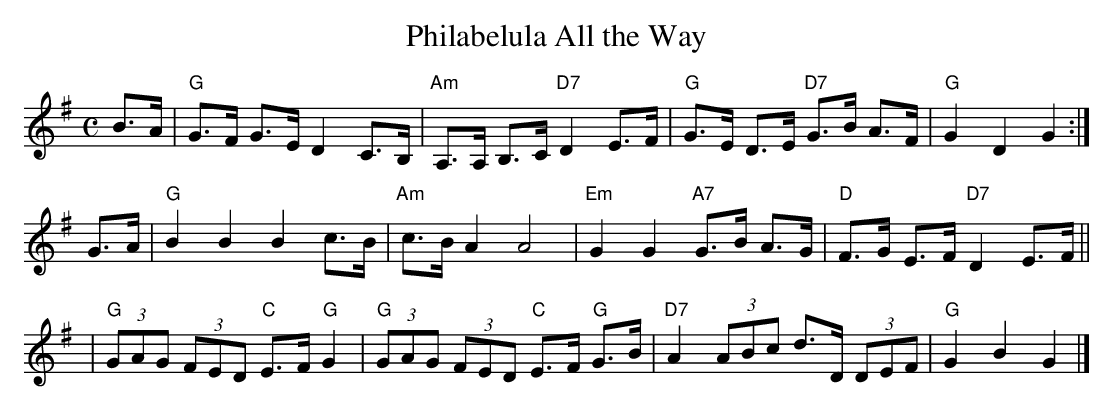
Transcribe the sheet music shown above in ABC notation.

X:1
T: Philabelula All the Way
M: C
L: 1/8
K: G
B>A \
| "G"G>F G>E D2 C>B, | "Am"A,>A, B,>C "D7"D2 E>F | "G"G>E D>E "D7"G>B A>F | "G"G2 D2 G2 :|
G>A \
| "G"B2 B2 B2 c>B | "Am"c>B A2 A4 | "Em"G2 G2 "A7"G>B A>G | "D"F>G E>F "D7"D2 E>F ||
| "G"(3GAG (3FED "C"E>F "G"G2 | "G"(3GAG (3FED "C"E>F "G"G>B | "D7"A2 (3ABc d>D (3DEF | "G"G2 B2 G2 |]
